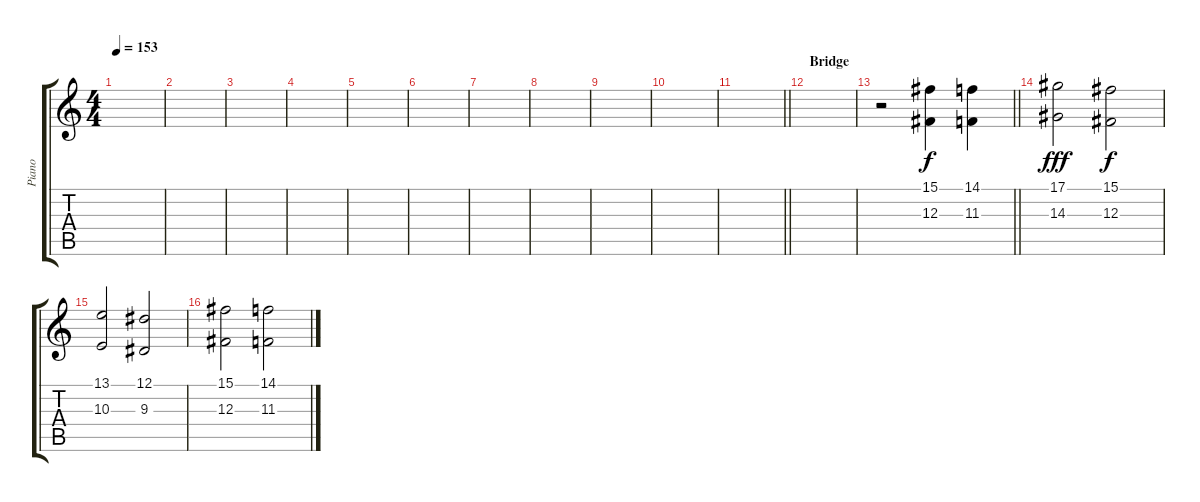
\track ("Piano" "Piano") {instrument acousticgrandpiano}
\staff {score tabs}
\tuning (Eb4 Bb3 Gb3 Db3 Ab2 Db2) {hide}
\ts (4 4)
\tempo 153
\clef g2
\ks c
|
|
|
|
|
|
|
|
|
|
\barLineRight lightlight
|
\section ("" "Bridge")
|
\barLineRight lightlight
r.2 (15.1 12.3).4 (14.1 11.3).4 |
(17.1 14.3).2{dy fff} (15.1 12.3).2{dy f} |
(13.1 10.3).2 (12.1 9.3).2 |
(15.1 12.3).2 (14.1 11.3).2
